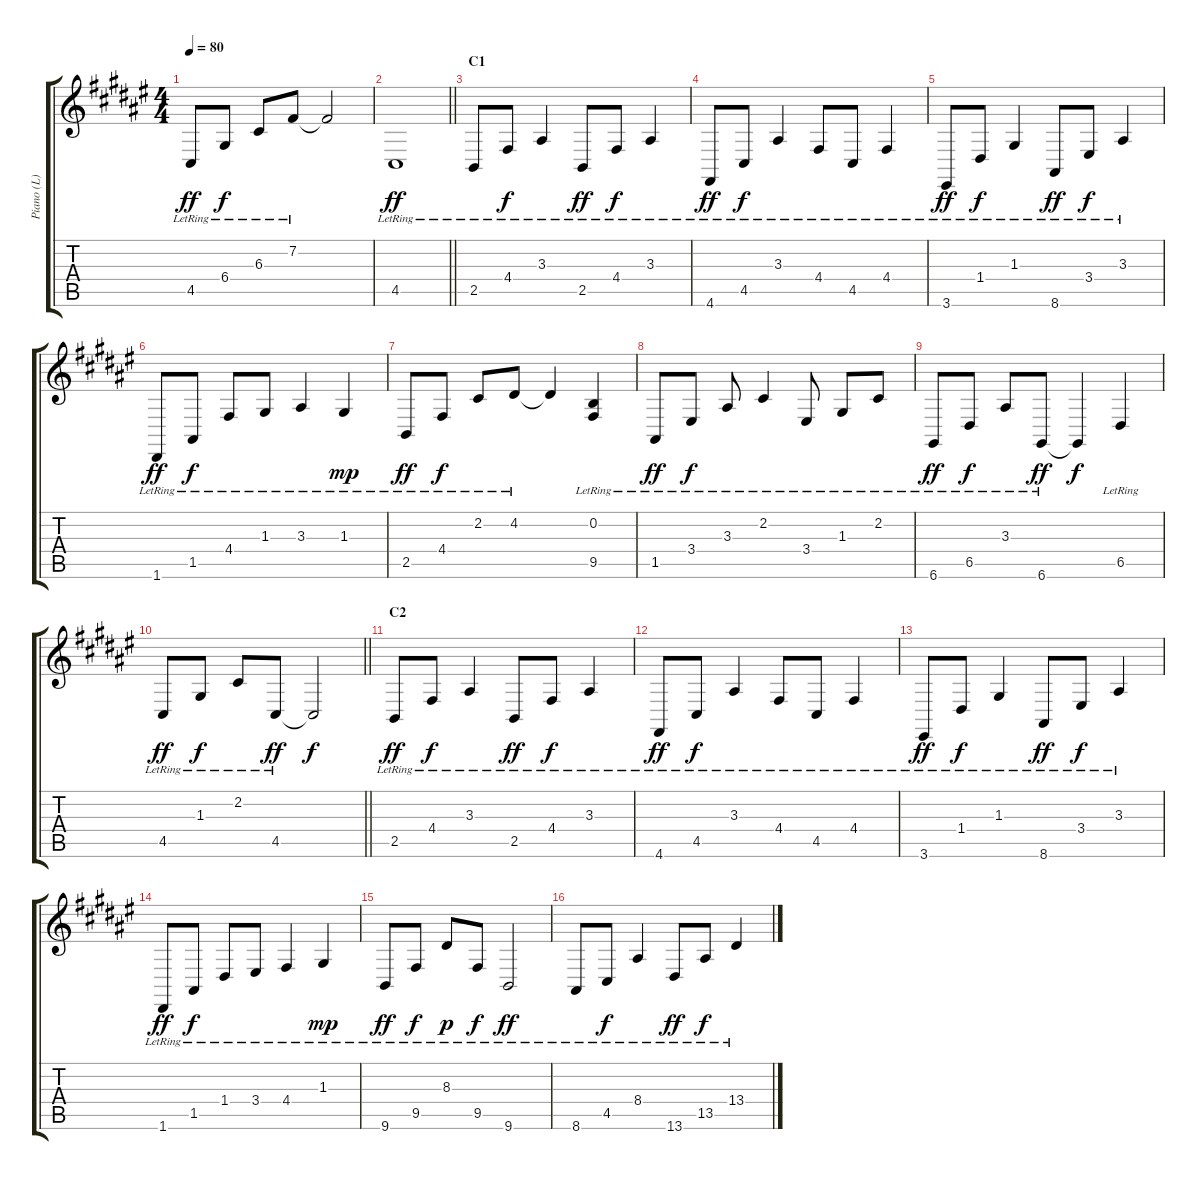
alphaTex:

\track ("Piano (L)" "Piano (L)") {instrument acousticgrandpiano}
\staff {score tabs}
\tuning (E4 B3 G3 D3 A2 D2) {hide}
\ts (4 4)
\tempo 80
\clef g2
\ks f#
4.5{lr}.8{dy ff} 6.4{lr}.8{dy f} 6.3{lr}.8 7.2{lr}.8 7.2{t}.2 |
\barLineRight lightlight
4.5{lr}.1{dy ff} |
\section ("" "C1")
2.5{lr}.8 4.4{lr}.8{dy f} 3.3{lr}.4 2.5{lr}.8{dy ff} 4.4{lr}.8{dy f} 3.3{lr}.4 |
4.6{lr}.8{dy ff} 4.5{lr}.8{dy f} 3.3{lr}.4 4.4{lr}.8 4.5{lr}.8 4.4{lr}.4 |
3.6{lr}.8{dy ff} 1.4{lr}.8{dy f} 1.3{lr}.4 8.6{lr}.8{dy ff} 3.4{lr}.8{dy f} 3.3{lr}.4 |
1.6{lr}.8{dy ff} 1.5{lr}.8{dy f} 4.4{lr}.8 1.3{lr}.8 3.3{lr}.4 1.3{lr}.4{dy mp} |
2.5{lr}.8{dy ff} 4.4{lr}.8{dy f} 2.2{lr}.8 4.2{lr}.8 4.2{t}.4 (0.2{lr} 9.5{lr}).4 |
1.5{lr}.8{dy ff} 3.4{lr}.8{dy f} 3.3{lr}.8 2.2{lr}.4 3.4{lr}.8 1.3{lr}.8 2.2{lr}.8 |
6.6{lr}.8{dy ff} 6.5{lr}.8{dy f} 3.3{lr}.8 6.6{lr}.8{dy ff} 6.6{t}.4{dy f} 6.5{lr}.4 |
\barLineRight lightlight
4.5{lr}.8{dy ff} 1.3{lr}.8{dy f} 2.2{lr}.8 4.5{lr}.8{dy ff} 4.5{t}.2{dy f} |
\section ("" "C2")
2.5{lr}.8{dy ff} 4.4{lr}.8{dy f} 3.3{lr}.4 2.5{lr}.8{dy ff} 4.4{lr}.8{dy f} 3.3{lr}.4 |
4.6{lr}.8{dy ff} 4.5{lr}.8{dy f} 3.3{lr}.4 4.4{lr}.8 4.5{lr}.8 4.4{lr}.4 |
3.6{lr}.8{dy ff} 1.4{lr}.8{dy f} 1.3{lr}.4 8.6{lr}.8{dy ff} 3.4{lr}.8{dy f} 3.3{lr}.4 |
1.6{lr}.8{dy ff} 1.5{lr}.8{dy f} 1.4{lr}.8 3.4{lr}.8 4.4{lr}.4 1.3{lr}.4{dy mp} |
9.6{lr}.8{dy ff} 9.5{lr}.8{dy f} 8.3{lr}.8{dy p} 9.5{lr}.8{dy f} 9.6{lr}.2{dy ff} |
8.6{lr}.8 4.5{lr}.8{dy f} 8.4{lr}.4 13.6{lr}.8{dy ff} 13.5{lr}.8{dy f} 13.4{lr}.4
